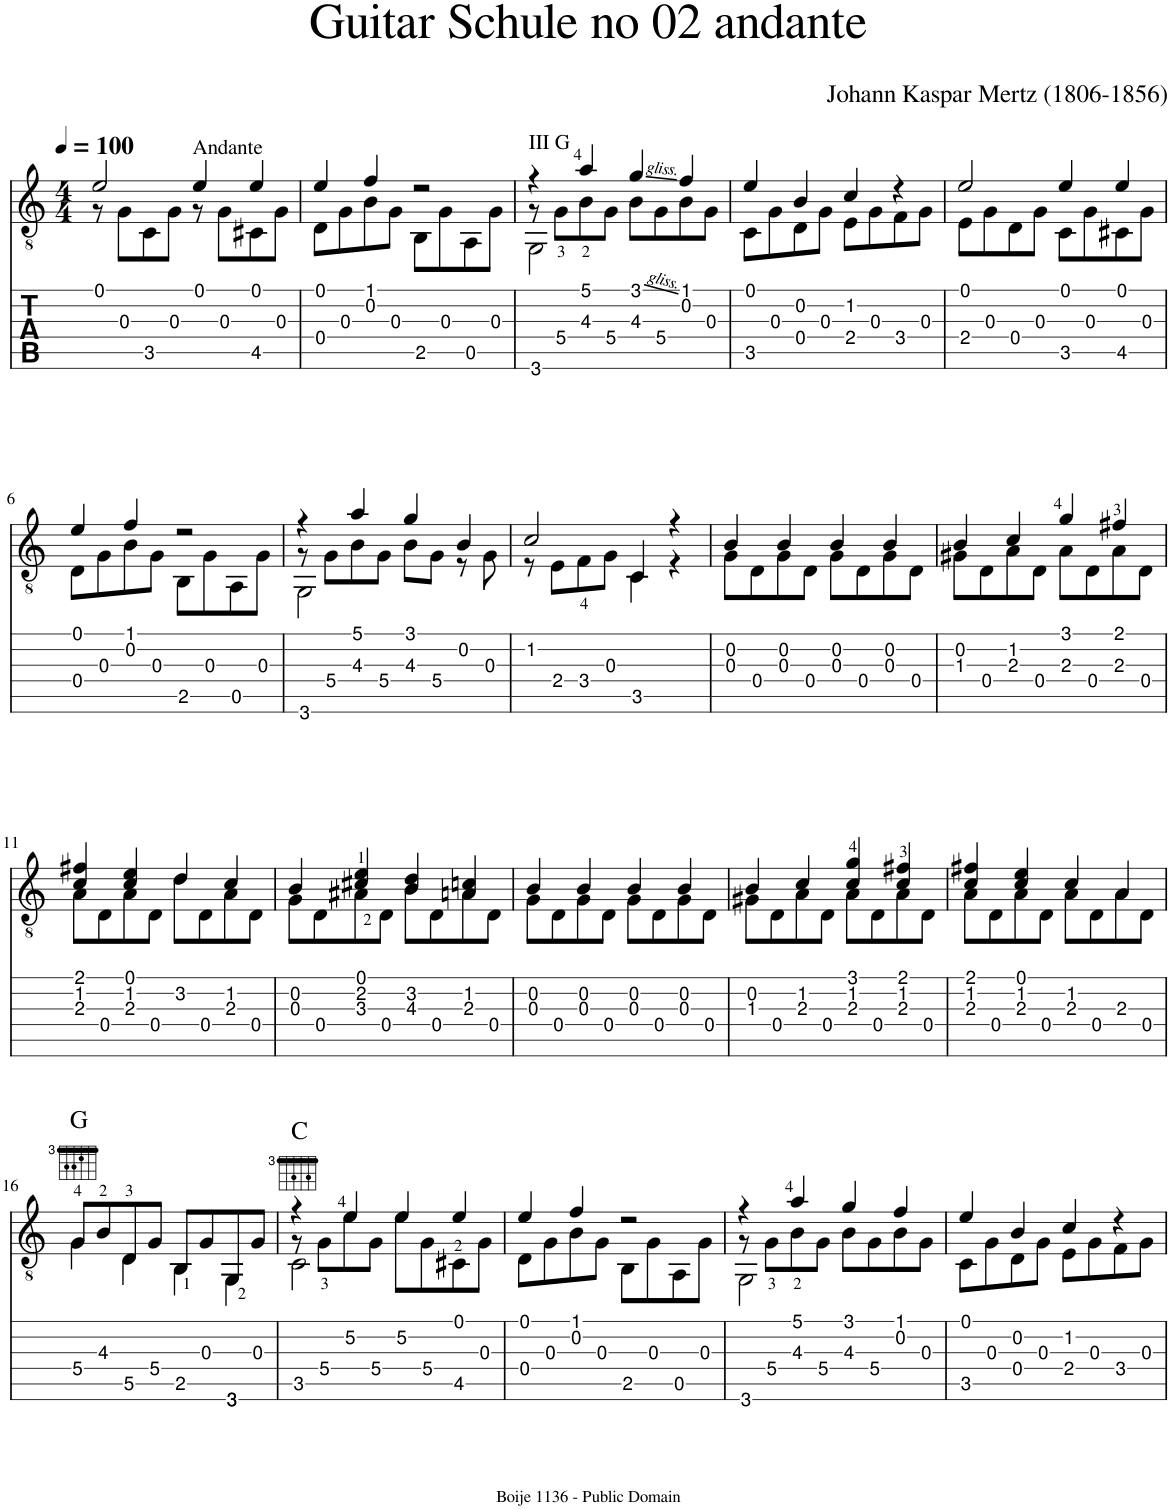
**kern	**kern	**harte
*part1	*part1	*part1
*staff2	*staff1	*
*I"Guitar	*	*
*I'Guit.	*	*
*stria6	*	*
*	*clefGv2	*
*k[]	*k[]	*
*M4/4	*M4/4	*
*MM100	*MM100	*
=1	=1	=1
*^	*^	*
2e	8r	2e/	8r	.
.	8G	.	8G\L	.
.	8CL	.	8C\	.
.	8GJ	.	8G\J	.
!	!	!LO:TX:a:t=Andante	!	!
4e	8r	4e/	8r	.
.	8G	.	8G\L	.
4e	8C#L	4e/	8C#X\	.
.	8GJ	.	8G\J	.
=2	=2	=2	=2	=2
4e	8DL	4e/	8D\L	.
.	8GJ	.	8G\	.
4f	8BL	4f/	8B\	.
.	8GJ	.	8G\J	.
2r	8BBL	2r	8BB\L	.
.	8GJ	.	8G\	.
.	8AAL	.	8AA\	.
.	8GJ	.	8G\J	.
=3	=3	=3	=3	=3
*	*^	*	*^	*
!	!	!	!LO:TX:a:t=III G	!	!	!
4r	8r	2GG	4r	8r	2GG\	.
.	8G	.	.	8G\L	.	.
4a	8BL	.	4a/	8B\	.	.
.	8GJ	.	.	8G\J	.	.
4g	8BL	2ryy	4g/	8B\L	2ryy	.
.	8GJ	.	.	8G\	.	.
4f	8BL	.	4f/	8B\	.	.
.	8GJ	.	.	8G\J	.	.
*	*v	*v	*	*	*	*
*	*	*	*v	*v	*
=4	=4	=4	=4	=4
4e	8CL	4e/	8C\L	.
.	8GJ	.	8G\	.
4B	8DL	4B/	8D\	.
.	8GJ	.	8G\J	.
4c	8EL	4c/	8E\L	.
.	8GJ	.	8G\	.
4r	8FL	4r	8F\	.
.	8GJ	.	8G\J	.
=5	=5	=5	=5	=5
2e	8EL	2e/	8E\L	.
.	8GJ	.	8G\	.
.	8DL	.	8D\	.
.	8GJ	.	8G\J	.
4e	8CL	4e/	8C\L	.
.	8GJ	.	8G\	.
4e	8C#L	4e/	8C#X\	.
.	8GJ	.	8G\J	.
!!LO:LB:g=z	!!
=6	=6	=6	=6	=6
4e	8DL	4e/	8D\L	.
.	8GJ	.	8G\	.
4f	8BL	4f/	8B\	.
.	8GJ	.	8G\J	.
2r	8BBL	2r	8BB\L	.
.	8GJ	.	8G\	.
.	8AAL	.	8AA\	.
.	8GJ	.	8G\J	.
=7	=7	=7	=7	=7
*	*^	*	*^	*
4r	8r	2GG	4r	8r	2GG\	.
.	8G	.	.	8G\L	.	.
4a	8BL	.	4a/	8B\	.	.
.	8GJ	.	.	8G\J	.	.
4g	8BL	2ryy	4g/	8B\L	2ryy	.
.	8GJ	.	.	8G\J	.	.
4B	8r	.	4B/	8r	.	.
.	8G	.	.	8G\	.	.
*	*v	*v	*	*	*	*
*	*	*	*v	*v	*
=8	=8	=8	=8	=8
2c	8r	2c/	8r	.
.	8E	.	8E\L	.
.	8FL	.	8F\	.
.	8GJ	.	8G\J	.
4C	4C	4C/	4C\	.
4r	4r	4r	4r	.
=9	=9	=9	=9	=9
4B	8GL	4B/	8G\L	.
.	8DJ	.	8D\	.
4B	8GL	4B/	8G\	.
.	8DJ	.	8D\J	.
4B	8GL	4B/	8G\L	.
.	8DJ	.	8D\	.
4B	8GL	4B/	8G\	.
.	8DJ	.	8D\J	.
=10	=10	=10	=10	=10
4B	8G#L	4B/	8G#X\L	.
.	8DJ	.	8D\	.
4c	8AL	4c/	8A\	.
.	8DJ	.	8D\J	.
4g	8AL	4g/	8A\L	.
.	8DJ	.	8D\	.
4f#	8AL	4f#X/	8A\	.
.	8DJ	.	8D\J	.
!!LO:LB:g=z	!!
=11	=11	=11	=11	=11
4c 4f#	8AL	4c/ 4f#X/	8A\L	.
.	8DJ	.	8D\	.
4c 4e	8AL	4c/ 4e/	8A\	.
.	8DJ	.	8D\J	.
4d	8dL	4d/	8d\L	.
.	8DJ	.	8D\	.
4c	8AL	4c/	8A\	.
.	8DJ	.	8D\J	.
=12	=12	=12	=12	=12
4B	8GL	4B/	8G\L	.
.	8DJ	.	8D\	.
4c# 4e	8A#L	4c#X/ 4e/	8A#X\	.
.	8DJ	.	8D\J	.
4B 4d	8BL	4B/ 4d/	8B\L	.
.	8DJ	.	8D\	.
4A 4c	8AL	4An/ 4cn/	8A\	.
.	8DJ	.	8D\J	.
=13	=13	=13	=13	=13
4B	8GL	4B/	8G\L	.
.	8DJ	.	8D\	.
4B	8GL	4B/	8G\	.
.	8DJ	.	8D\J	.
4B	8GL	4B/	8G\L	.
.	8DJ	.	8D\	.
4B	8GL	4B/	8G\	.
.	8DJ	.	8D\J	.
=14	=14	=14	=14	=14
4B	8G#L	4B/	8G#X\L	.
.	8DJ	.	8D\	.
4c	8AL	4c/	8A\	.
.	8DJ	.	8D\J	.
4c 4g	8AL	4c/ 4g/	8A\L	.
.	8DJ	.	8D\	.
4c 4f#	8AL	4c/ 4f#X/	8A\	.
.	8DJ	.	8D\J	.
=15	=15	=15	=15	=15
4c 4f#	8AL	4c/ 4f#X/	8A\L	.
.	8DJ	.	8D\	.
4c 4e	8AL	4c/ 4e/	8A\	.
.	8DJ	.	8D\J	.
4c	8AL	4c/	8A\L	.
.	8DJ	.	8D\	.
4A	8AL	4A/	8A\	.
.	8DJ	.	8D\J	.
!!LO:LB:g=z	!!
=16	=16	=16	=16	=16
8GL	4G	8G/L	4G\	G:maj
8BJ	.	8B/	.	.
8DL	4D	8D/	4D\	.
8GJ	.	8G/J	.	.
8BBL	4BB	8BB/L	4BB\	.
8GJ	.	8G/	.	.
8GGL	4GG	8GG/	4GG\	.
8GJ	.	8G/J	.	.
=17	=17	=17	=17	=17
*	*^	*	*^	*
4r	8r	2C	4r	8r	2C\	C:maj
.	8G	.	.	8G\L	.	.
4e	8eL	.	4e/	8e\	.	.
.	8GJ	.	.	8G\J	.	.
4e	8eL	2ryy	4e/	8e\L	2ryy	.
.	8GJ	.	.	8G\	.	.
4e	8C#L	.	4e/	8C#X\	.	.
.	8GJ	.	.	8G\J	.	.
*	*v	*v	*	*	*	*
*	*	*	*v	*v	*
=18	=18	=18	=18	=18
4e	8DL	4e/	8D\L	.
.	8GJ	.	8G\	.
4f	8BL	4f/	8B\	.
.	8GJ	.	8G\J	.
2r	8BBL	2r	8BB\L	.
.	8GJ	.	8G\	.
.	8AAL	.	8AA\	.
.	8GJ	.	8G\J	.
=19	=19	=19	=19	=19
*	*^	*	*^	*
4r	8r	2GG	4r	8r	2GG\	.
.	8G	.	.	8G\L	.	.
4a	8BL	.	4a/	8B\	.	.
.	8GJ	.	.	8G\J	.	.
4g	8BL	2ryy	4g/	8B\L	2ryy	.
.	8GJ	.	.	8G\	.	.
4f	8BL	.	4f/	8B\	.	.
.	8GJ	.	.	8G\J	.	.
*	*v	*v	*	*	*	*
*	*	*	*v	*v	*
=20	=20	=20	=20	=20
4e	8CL	4e/	8C\L	.
.	8GJ	.	8G\	.
4B	8DL	4B/	8D\	.
.	8GJ	.	8G\J	.
4c	8EL	4c/	8E\L	.
.	8GJ	.	8G\	.
4r	8FL	4r	8F\	.
.	8GJ	.	8G\J	.
*v	*v	*	*	*
*	*v	*v	*
=	=	=
*-	*-	*-
